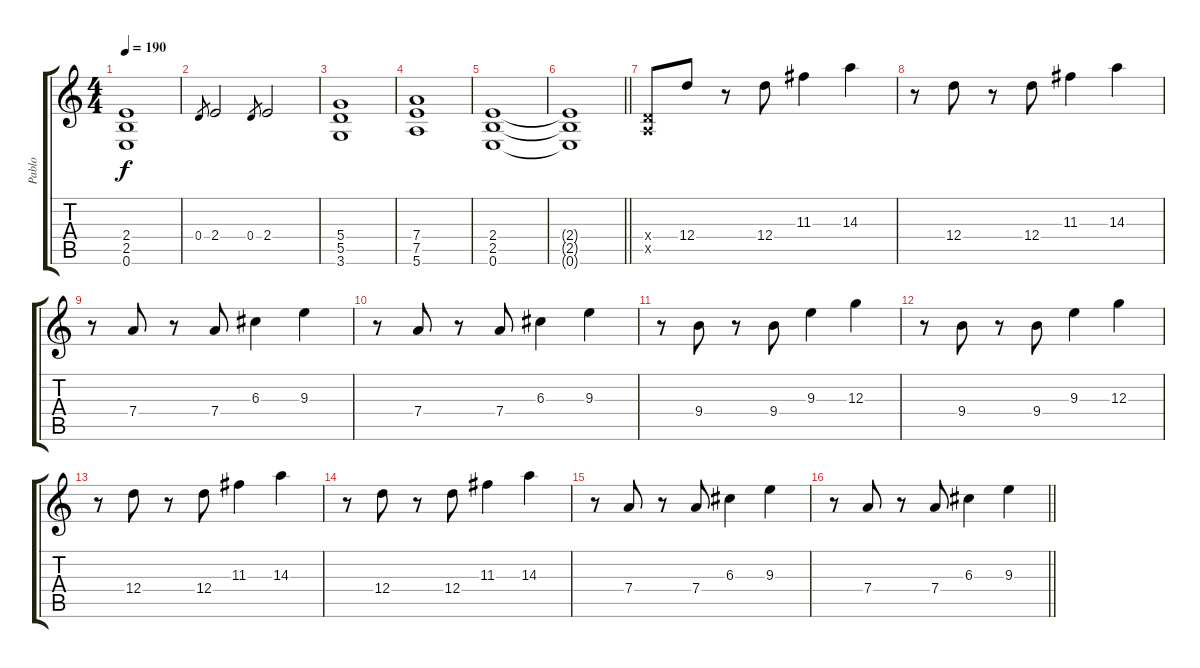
\track ("Pablo" "Pablo") {instrument distortionguitar}
\staff {score tabs}
\tuning (E4 B3 G3 D3 A2 E2) {hide}
\ts (4 4)
\tempo 190
\clef g2
\ks c
(2.4 2.5 0.6).1{dy f} |
0.4.8{gr} 2.4.2 0.4.8{gr} 2.4.2 |
(5.4 5.5 3.6).1 |
(7.4 7.5 5.6).1 |
(2.4 2.5 0.6).1 |
\barLineRight lightlight
(2.4{t} 2.5{t} 0.6{t}).1 |
(0.4{x} 0.5{x}).8 12.4.8 r.8 12.4.8 11.3.4 14.3.4 |
r.8 12.4.8 r.8 12.4.8 11.3.4 14.3.4 |
r.8 7.4.8 r.8 7.4.8 6.3.4 9.3.4 |
r.8 7.4.8 r.8 7.4.8 6.3.4 9.3.4 |
r.8 9.4.8 r.8 9.4.8 9.3.4 12.3.4 |
r.8 9.4.8 r.8 9.4.8 9.3.4 12.3.4 |
r.8 12.4.8 r.8 12.4.8 11.3.4 14.3.4 |
r.8 12.4.8 r.8 12.4.8 11.3.4 14.3.4 |
r.8 7.4.8 r.8 7.4.8 6.3.4 9.3.4 |
\barLineRight lightlight
r.8 7.4.8 r.8 7.4.8 6.3.4 9.3.4
